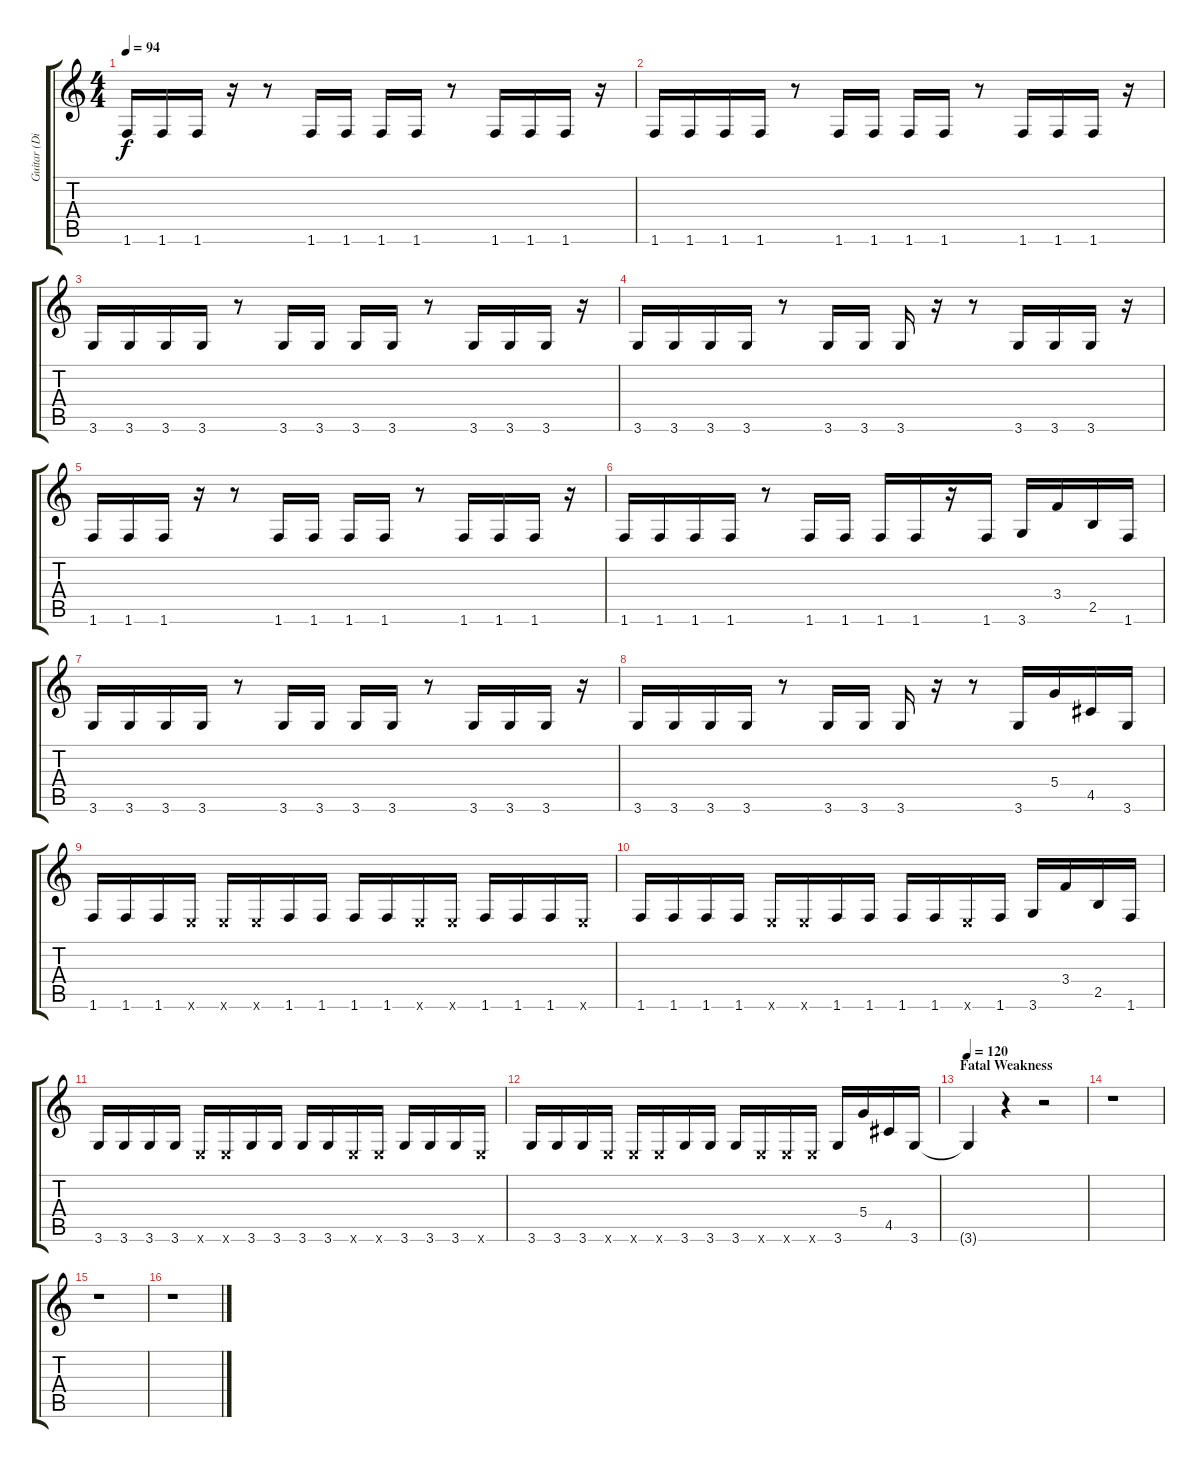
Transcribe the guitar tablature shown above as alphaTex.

\track ("Guitar (Distortion)" "Guitar (Di") {instrument distortionguitar}
\staff {score tabs}
\tuning (E4 B3 G3 D3 A2 E2) {hide}
\ts (4 4)
\tempo 94
\clef g2
\ks c
1.6.16{dy f} 1.6.16 1.6.16 r.16 r.8 1.6.16 1.6.16 1.6.16 1.6.16 r.8 1.6.16 1.6.16 1.6.16 r.16 |
1.6.16 1.6.16 1.6.16 1.6.16 r.8 1.6.16 1.6.16 1.6.16 1.6.16 r.8 1.6.16 1.6.16 1.6.16 r.16 |
3.6.16 3.6.16 3.6.16 3.6.16 r.8 3.6.16 3.6.16 3.6.16 3.6.16 r.8 3.6.16 3.6.16 3.6.16 r.16 |
3.6.16 3.6.16 3.6.16 3.6.16 r.8 3.6.16 3.6.16 3.6.16 r.16 r.8 3.6.16 3.6.16 3.6.16 r.16 |
1.6.16 1.6.16 1.6.16 r.16 r.8 1.6.16 1.6.16 1.6.16 1.6.16 r.8 1.6.16 1.6.16 1.6.16 r.16 |
1.6.16 1.6.16 1.6.16 1.6.16 r.8 1.6.16 1.6.16 1.6.16 1.6.16 r.16 1.6.16 3.6.16 3.4.16 2.5.16 1.6.16 |
3.6.16 3.6.16 3.6.16 3.6.16 r.8 3.6.16 3.6.16 3.6.16 3.6.16 r.8 3.6.16 3.6.16 3.6.16 r.16 |
3.6.16 3.6.16 3.6.16 3.6.16 r.8 3.6.16 3.6.16 3.6.16 r.16 r.8 3.6.16 5.4.16 4.5.16 3.6.16 |
1.6.16 1.6.16 1.6.16 0.6{x}.16 0.6{x}.16 0.6{x}.16 1.6.16 1.6.16 1.6.16 1.6.16 0.6{x}.16 0.6{x}.16 1.6.16 1.6.16 1.6.16 0.6{x}.16 |
1.6.16 1.6.16 1.6.16 1.6.16 0.6{x}.16 0.6{x}.16 1.6.16 1.6.16 1.6.16 1.6.16 0.6{x}.16 1.6.16 3.6.16 3.4.16 2.5.16 1.6.16 |
3.6.16 3.6.16 3.6.16 3.6.16 0.6{x}.16 0.6{x}.16 3.6.16 3.6.16 3.6.16 3.6.16 0.6{x}.16 0.6{x}.16 3.6.16 3.6.16 3.6.16 0.6{x}.16 |
3.6.16 3.6.16 3.6.16 0.6{x}.16 0.6{x}.16 0.6{x}.16 3.6.16 3.6.16 3.6.16 0.6{x}.16 0.6{x}.16 0.6{x}.16 3.6.16 5.4.16 4.5.16 3.6.16 |
\section ("" "Fatal Weakness")
\tempo 120
3.6{t}.4 r.4 r.2 |
r.1 |
r.1 |
r.1
